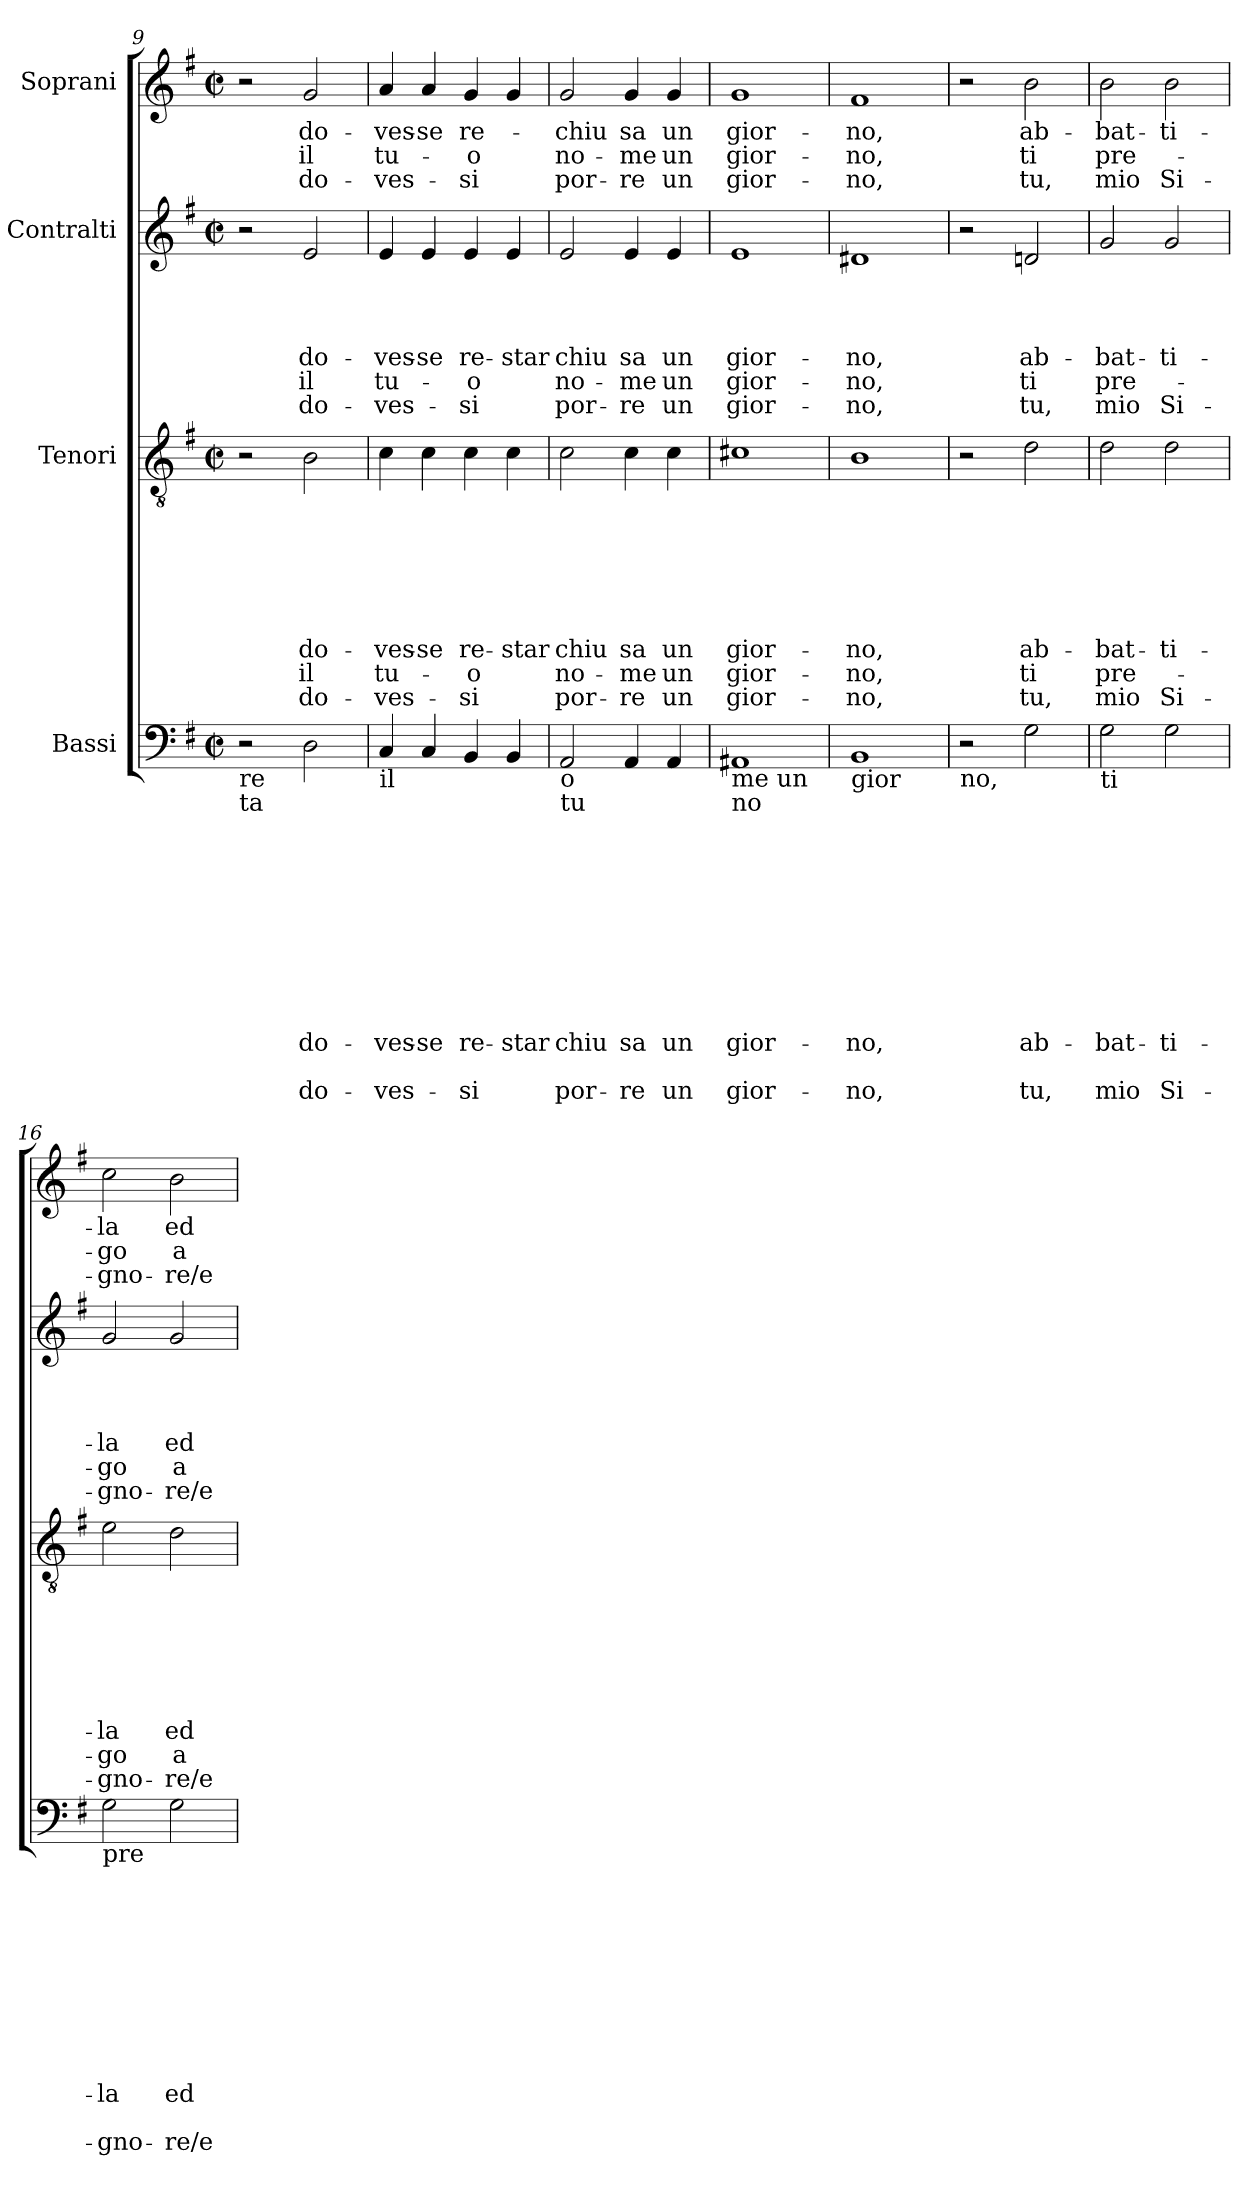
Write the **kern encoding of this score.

**kern	**text	**text	**text	**text	**text	**text	**text	**text	**text	**text	**text	**text	**kern	**text	**text	**text	**text	**text	**text	**text	**text	**text	**kern	**text	**text	**text	**text	**text	**text	**kern	**text	**text	**text
*part4	*part4	*part4	*part4	*part4	*part4	*part4	*part4	*part4	*part4	*part4	*part4	*part4	*part3	*part3	*part3	*part3	*part3	*part3	*part3	*part3	*part3	*part3	*part2	*part2	*part2	*part2	*part2	*part2	*part2	*part1	*part1	*part1	*part1
*staff4	*staff4	*staff4	*staff4	*staff4	*staff4	*staff4	*staff4	*staff4	*staff4	*staff4	*staff4	*staff4	*staff3	*staff3	*staff3	*staff3	*staff3	*staff3	*staff3	*staff3	*staff3	*staff3	*staff2	*staff2	*staff2	*staff2	*staff2	*staff2	*staff2	*staff1	*staff1	*staff1	*staff1
*I"Bassi	*	*	*	*	*	*	*	*	*	*	*	*	*I"Tenori	*	*	*	*	*	*	*	*	*	*I"Contralti	*	*	*	*	*	*	*I"Soprani	*	*	*
*clefF4	*	*	*	*	*	*	*	*	*	*	*	*	*clefGv2	*	*	*	*	*	*	*	*	*	*clefG2	*	*	*	*	*	*	*clefG2	*	*	*
*k[f#]	*	*	*	*	*	*	*	*	*	*	*	*	*k[f#]	*	*	*	*	*	*	*	*	*	*k[f#]	*	*	*	*	*	*	*k[f#]	*	*	*
*G:	*	*	*	*	*	*	*	*	*	*	*	*	*G:	*	*	*	*	*	*	*	*	*	*G:	*	*	*	*	*	*	*G:	*	*	*
*M2/2	*	*	*	*	*	*	*	*	*	*	*	*	*M2/2	*	*	*	*	*	*	*	*	*	*M2/2	*	*	*	*	*	*	*M2/2	*	*	*
*met(c|)	*	*	*	*	*	*	*	*	*	*	*	*	*met(c|)	*	*	*	*	*	*	*	*	*	*met(c|)	*	*	*	*	*	*	*met(c|)	*	*	*
=9	=9	=9	=9	=9	=9	=9	=9	=9	=9	=9	=9	=9	=9	=9	=9	=9	=9	=9	=9	=9	=9	=9	=9	=9	=9	=9	=9	=9	=9	=9	=9	=9	=9
!LO:TX:b:t=re	!	!	!	!	!	!	!	!	!	!	!	!	!	!	!	!	!	!	!	!	!	!	!	!	!	!	!	!	!	!	!	!	!
!LO:TX:b:t=ta	!	!	!	!	!	!	!	!	!	!	!	!	!	!	!	!	!	!	!	!	!	!	!	!	!	!	!	!	!	!	!	!	!
2r	.	.	.	.	.	.	.	.	.	.	.	.	2r	.	.	.	.	.	.	.	.	.	2r	.	.	.	.	.	.	2r	.	.	.
!	!	!	!	!	!	!	!	!	!	!LO:LY:b:rj	!	!LO:LY:b:rj	!	!	!	!	!	!	!	!LO:LY:b:rj	!LO:LY:b:rj	!LO:LY:b:rj	!	!	!	!	!LO:LY:b:rj	!LO:LY:b:rj	!LO:LY:b:rj	!	!LO:LY:b:rj	!LO:LY:b:rj	!LO:LY:b:rj
2D\	.	.	.	.	.	.	.	.	.	do-	.	do-	2B\	.	.	.	.	.	.	do-	il	do-	2e/	.	.	.	do-	il	do-	2g/	do-	il	do-
=10	=10	=10	=10	=10	=10	=10	=10	=10	=10	=10	=10	=10	=10	=10	=10	=10	=10	=10	=10	=10	=10	=10	=10	=10	=10	=10	=10	=10	=10	=10	=10	=10	=10
!LO:TX:b:t=il	!	!	!	!	!	!	!	!	!	!	!	!	!	!	!	!	!	!	!	!	!	!	!	!	!	!	!	!	!	!	!	!	!
!	!	!	!	!	!	!	!	!	!	!LO:LY:b:rj	!	!LO:LY:b:rj	!	!	!	!	!	!	!	!LO:LY:b:rj	!LO:LY:b:rj	!LO:LY:b:rj	!	!	!	!	!LO:LY:b:rj	!LO:LY:b:rj	!LO:LY:b:rj	!	!LO:LY:b:rj	!LO:LY:b:rj	!LO:LY:b:rj
4C/	.	.	.	.	.	.	.	.	.	-ves-	.	-ves-	4c\	.	.	.	.	.	.	-ves-	tu-	-ves-	4e/	.	.	.	-ves-	tu-	-ves-	4a/	-ves-	tu-	-ves-
!	!	!	!	!	!	!	!	!	!	!LO:LY:b:rj	!	!	!	!	!	!	!	!	!	!LO:LY:b:rj	!	!	!	!	!	!	!LO:LY:b:rj	!	!	!	!LO:LY:b:rj	!	!
4C/	.	.	.	.	.	.	.	.	.	-se	.	.	4c\	.	.	.	.	.	.	-se	.	.	4e/	.	.	.	-se	.	.	4a/	-se	.	.
!	!	!	!	!	!	!	!	!	!	!LO:LY:b:rj	!	!LO:LY:b:rj	!	!	!	!	!	!	!	!LO:LY:b:rj	!LO:LY:b:rj	!LO:LY:b:rj	!	!	!	!	!LO:LY:b:rj	!LO:LY:b:rj	!LO:LY:b:rj	!	!LO:LY:b:rj	!LO:LY:b:rj	!LO:LY:b:rj
4BB/	.	.	.	.	.	.	.	.	.	re-	.	-si	4c\	.	.	.	.	.	.	re-	-o	-si	4e/	.	.	.	re-	-o	-si	4g/	re-	-o	-si
!	!	!	!	!	!	!	!	!	!	!LO:LY:b:rj	!	!	!	!	!	!	!	!	!	!LO:LY:b:rj	!	!	!	!	!	!	!LO:LY:b:rj	!	!	!	!	!	!
4BB/	.	.	.	.	.	.	.	.	.	-star	.	.	4c\	.	.	.	.	.	.	-star	.	.	4e/	.	.	.	-star	.	.	4g/	.	.	.
=11	=11	=11	=11	=11	=11	=11	=11	=11	=11	=11	=11	=11	=11	=11	=11	=11	=11	=11	=11	=11	=11	=11	=11	=11	=11	=11	=11	=11	=11	=11	=11	=11	=11
!LO:TX:b:t=o	!	!	!	!	!	!	!	!	!	!	!	!	!	!	!	!	!	!	!	!	!	!	!	!	!	!	!	!	!	!	!	!	!
!LO:TX:b:t=tu	!	!	!	!	!	!	!	!	!	!	!	!	!	!	!	!	!	!	!	!	!	!	!	!	!	!	!	!	!	!	!	!	!
!	!	!	!	!	!	!	!	!	!	!LO:LY:b:rj	!	!LO:LY:b:rj	!	!	!	!	!	!	!	!LO:LY:b:rj	!LO:LY:b:rj	!LO:LY:b:rj	!	!	!	!	!LO:LY:b:rj	!LO:LY:b:rj	!LO:LY:b:rj	!	!LO:LY:b:rj	!LO:LY:b:rj	!LO:LY:b:rj
2AA/	.	.	.	.	.	.	.	.	.	chiu	.	por-	2c\	.	.	.	.	.	.	chiu	no-	por-	2e/	.	.	.	chiu	no-	por-	2g/	chiu	no-	por-
!	!	!	!	!	!	!	!	!	!	!LO:LY:b:rj	!	!LO:LY:b:rj	!	!	!	!	!	!	!	!LO:LY:b:rj	!LO:LY:b:rj	!LO:LY:b:rj	!	!	!	!	!LO:LY:b:rj	!LO:LY:b:rj	!LO:LY:b:rj	!	!LO:LY:b:rj	!LO:LY:b:rj	!LO:LY:b:rj
4AA/	.	.	.	.	.	.	.	.	.	sa	.	-re	4c\	.	.	.	.	.	.	sa	-me	-re	4e/	.	.	.	sa	-me	-re	4g/	sa	-me	-re
!	!	!	!	!	!	!	!	!	!	!LO:LY:b:rj	!	!LO:LY:b:rj	!	!	!	!	!	!	!	!LO:LY:b:rj	!LO:LY:b:rj	!LO:LY:b:rj	!	!	!	!	!LO:LY:b:rj	!LO:LY:b:rj	!LO:LY:b:rj	!	!LO:LY:b:rj	!LO:LY:b:rj	!LO:LY:b:rj
4AA/	.	.	.	.	.	.	.	.	.	un	.	un	4c\	.	.	.	.	.	.	un	un	un	4e/	.	.	.	un	un	un	4g/	un	un	un
=12	=12	=12	=12	=12	=12	=12	=12	=12	=12	=12	=12	=12	=12	=12	=12	=12	=12	=12	=12	=12	=12	=12	=12	=12	=12	=12	=12	=12	=12	=12	=12	=12	=12
!LO:TX:b:t=me un	!	!	!	!	!	!	!	!	!	!	!	!	!	!	!	!	!	!	!	!	!	!	!	!	!	!	!	!	!	!	!	!	!
!LO:TX:b:t=no	!	!	!	!	!	!	!	!	!	!	!	!	!	!	!	!	!	!	!	!	!	!	!	!	!	!	!	!	!	!	!	!	!
!	!	!	!	!	!	!	!	!	!	!LO:LY:b:rj	!	!LO:LY:b:rj	!	!	!	!	!	!	!	!LO:LY:b:rj	!LO:LY:b:rj	!LO:LY:b:rj	!	!	!	!	!LO:LY:b:rj	!LO:LY:b:rj	!LO:LY:b:rj	!	!LO:LY:b:rj	!LO:LY:b:rj	!LO:LY:b:rj
1AA#X	.	.	.	.	.	.	.	.	.	gior-	.	gior-	1c#X	.	.	.	.	.	.	gior-	gior-	gior-	1e	.	.	.	gior-	gior-	gior-	1g	gior-	gior-	gior-
=13	=13	=13	=13	=13	=13	=13	=13	=13	=13	=13	=13	=13	=13	=13	=13	=13	=13	=13	=13	=13	=13	=13	=13	=13	=13	=13	=13	=13	=13	=13	=13	=13	=13
!LO:TX:b:t=gior	!	!	!	!	!	!	!	!	!	!	!	!	!	!	!	!	!	!	!	!	!	!	!	!	!	!	!	!	!	!	!	!	!
!	!	!	!	!	!	!	!	!	!	!LO:LY:b:rj	!	!LO:LY:b:rj	!	!	!	!	!	!	!	!LO:LY:b:rj	!LO:LY:b:rj	!LO:LY:b:rj	!	!	!	!	!LO:LY:b:rj	!LO:LY:b:rj	!LO:LY:b:rj	!	!LO:LY:b:rj	!LO:LY:b:rj	!LO:LY:b:rj
1BB	.	.	.	.	.	.	.	.	.	-no,	.	-no,	1B	.	.	.	.	.	.	-no,	-no,	-no,	1d#X	.	.	.	-no,	-no,	-no,	1f#	-no,	-no,	-no,
=14	=14	=14	=14	=14	=14	=14	=14	=14	=14	=14	=14	=14	=14	=14	=14	=14	=14	=14	=14	=14	=14	=14	=14	=14	=14	=14	=14	=14	=14	=14	=14	=14	=14
!LO:TX:b:t=no,	!	!	!	!	!	!	!	!	!	!	!	!	!	!	!	!	!	!	!	!	!	!	!	!	!	!	!	!	!	!	!	!	!
2r	.	.	.	.	.	.	.	.	.	.	.	.	2r	.	.	.	.	.	.	.	.	.	2r	.	.	.	.	.	.	2r	.	.	.
!	!	!	!	!	!	!	!	!	!	!LO:LY:b:rj	!	!LO:LY:b:rj	!	!	!	!	!	!	!	!LO:LY:b:rj	!LO:LY:b:rj	!LO:LY:b:rj	!	!	!	!	!LO:LY:b:rj	!LO:LY:b:rj	!LO:LY:b:rj	!	!LO:LY:b:rj	!LO:LY:b:rj	!LO:LY:b:rj
2G\	.	.	.	.	.	.	.	.	.	ab-	.	tu,	2d\	.	.	.	.	.	.	ab-	ti	tu,	2dn/	.	.	.	ab-	ti	tu,	2b\	ab-	ti	tu,
=15	=15	=15	=15	=15	=15	=15	=15	=15	=15	=15	=15	=15	=15	=15	=15	=15	=15	=15	=15	=15	=15	=15	=15	=15	=15	=15	=15	=15	=15	=15	=15	=15	=15
!LO:TX:b:t=ti	!	!	!	!	!	!	!	!	!	!	!	!	!	!	!	!	!	!	!	!	!	!	!	!	!	!	!	!	!	!	!	!	!
!	!	!	!	!	!	!	!	!	!	!LO:LY:b:rj	!	!LO:LY:b:rj	!	!	!	!	!	!	!	!LO:LY:b:rj	!LO:LY:b:rj	!LO:LY:b:rj	!	!	!	!	!LO:LY:b:rj	!LO:LY:b:rj	!LO:LY:b:rj	!	!LO:LY:b:rj	!LO:LY:b:rj	!LO:LY:b:rj
2G\	.	.	.	.	.	.	.	.	.	-bat-	.	mio	2d\	.	.	.	.	.	.	-bat-	pre-	mio	2g/	.	.	.	-bat-	pre-	mio	2b\	-bat-	pre-	mio
!	!	!	!	!	!	!	!	!	!	!LO:LY:b:rj	!	!LO:LY:b:rj	!	!	!	!	!	!	!	!LO:LY:b:rj	!	!LO:LY:b:rj	!	!	!	!	!LO:LY:b:rj	!	!LO:LY:b:rj	!	!LO:LY:b:rj	!	!LO:LY:b:rj
2G\	.	.	.	.	.	.	.	.	.	-ti-	.	Si-	2d\	.	.	.	.	.	.	-ti-	.	Si-	2g/	.	.	.	-ti-	.	Si-	2b\	-ti-	.	Si-
!!LO:PB:g=z
=16	=16	=16	=16	=16	=16	=16	=16	=16	=16	=16	=16	=16	=16	=16	=16	=16	=16	=16	=16	=16	=16	=16	=16	=16	=16	=16	=16	=16	=16	=16	=16	=16	=16
!LO:TX:b:t=pre	!	!	!	!	!	!	!	!	!	!	!	!	!	!	!	!	!	!	!	!	!	!	!	!	!	!	!	!	!	!	!	!	!
!	!	!	!	!	!	!	!	!	!	!LO:LY:b:rj	!	!LO:LY:b:rj	!	!	!	!	!	!	!	!LO:LY:b:rj	!LO:LY:b:rj	!LO:LY:b:rj	!	!	!	!	!LO:LY:b:rj	!LO:LY:b:rj	!LO:LY:b:rj	!	!LO:LY:b:rj	!LO:LY:b:rj	!LO:LY:b:rj
2G\	.	.	.	.	.	.	.	.	.	-la	.	-gno-	2e\	.	.	.	.	.	.	-la	-go	-gno-	2g/	.	.	.	-la	-go	-gno-	2cc\	-la	-go	-gno-
!	!	!	!	!	!	!	!	!	!	!LO:LY:b:rj	!	!LO:LY:b:rj	!	!	!	!	!	!	!	!LO:LY:b:rj	!LO:LY:b:rj	!LO:LY:b:rj	!	!	!	!	!LO:LY:b:rj	!LO:LY:b:rj	!LO:LY:b:rj	!	!LO:LY:b:rj	!LO:LY:b:rj	!LO:LY:b:rj
2G\	.	.	.	.	.	.	.	.	.	ed	.	-re/e-	2d\	.	.	.	.	.	.	ed	a-	-re/e-	2g/	.	.	.	ed	a-	-re/e-	2b\	ed	a-	-re/e-
=	=	=	=	=	=	=	=	=	=	=	=	=	=	=	=	=	=	=	=	=	=	=	=	=	=	=	=	=	=	=	=	=	=
*-	*-	*-	*-	*-	*-	*-	*-	*-	*-	*-	*-	*-	*-	*-	*-	*-	*-	*-	*-	*-	*-	*-	*-	*-	*-	*-	*-	*-	*-	*-	*-	*-	*-
